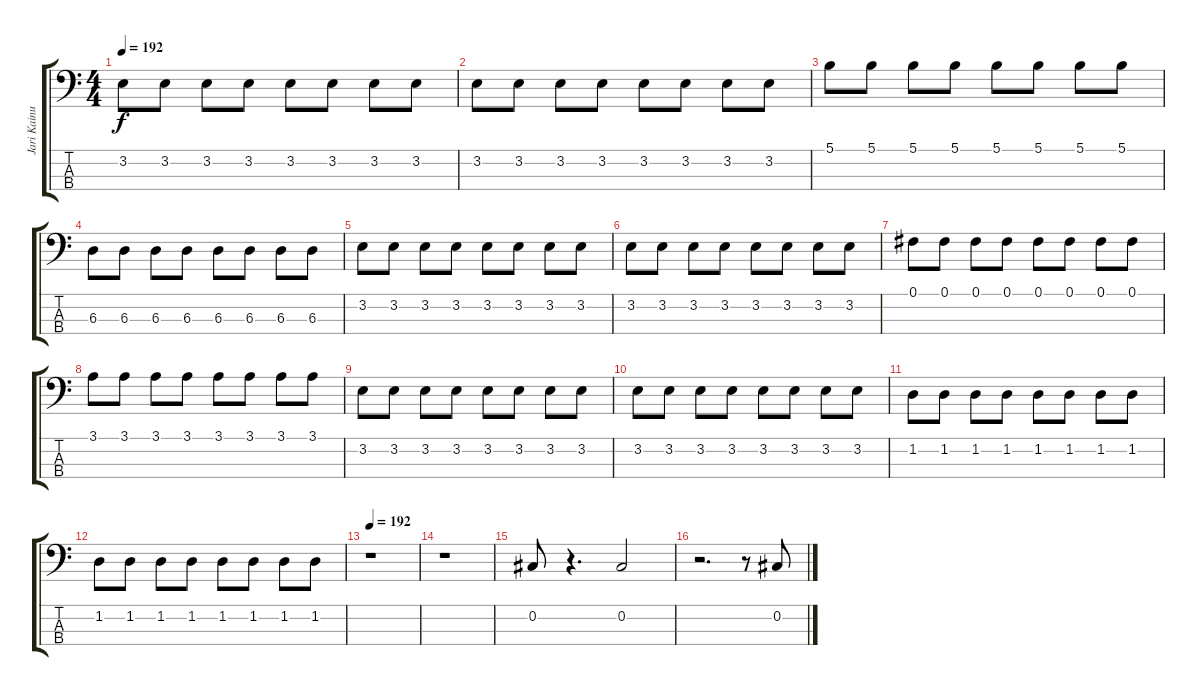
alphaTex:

\track ("Jari Kainulainen" "Jari Kainu") {instrument fretlessbass}
\staff {score tabs}
\tuning (Gb2 Db2 Ab1 Eb1) {hide}
\ts (4 4)
\tempo 192
\clef f4
\ks c
3.2.8{dy f} 3.2.8 3.2.8 3.2.8 3.2.8 3.2.8 3.2.8 3.2.8 |
3.2.8 3.2.8 3.2.8 3.2.8 3.2.8 3.2.8 3.2.8 3.2.8 |
5.1.8 5.1.8 5.1.8 5.1.8 5.1.8 5.1.8 5.1.8 5.1.8 |
6.3.8 6.3.8 6.3.8 6.3.8 6.3.8 6.3.8 6.3.8 6.3.8 |
3.2.8 3.2.8 3.2.8 3.2.8 3.2.8 3.2.8 3.2.8 3.2.8 |
3.2.8 3.2.8 3.2.8 3.2.8 3.2.8 3.2.8 3.2.8 3.2.8 |
0.1.8 0.1.8 0.1.8 0.1.8 0.1.8 0.1.8 0.1.8 0.1.8 |
3.1.8 3.1.8 3.1.8 3.1.8 3.1.8 3.1.8 3.1.8 3.1.8 |
3.2.8 3.2.8 3.2.8 3.2.8 3.2.8 3.2.8 3.2.8 3.2.8 |
3.2.8 3.2.8 3.2.8 3.2.8 3.2.8 3.2.8 3.2.8 3.2.8 |
1.2.8 1.2.8 1.2.8 1.2.8 1.2.8 1.2.8 1.2.8 1.2.8 |
1.2.8 1.2.8 1.2.8 1.2.8 1.2.8 1.2.8 1.2.8 1.2.8 |
\tempo 192
r.1 |
r.1 |
0.2.8 r.4{d} 0.2.2 |
r.2{d} r.8 0.2.8
